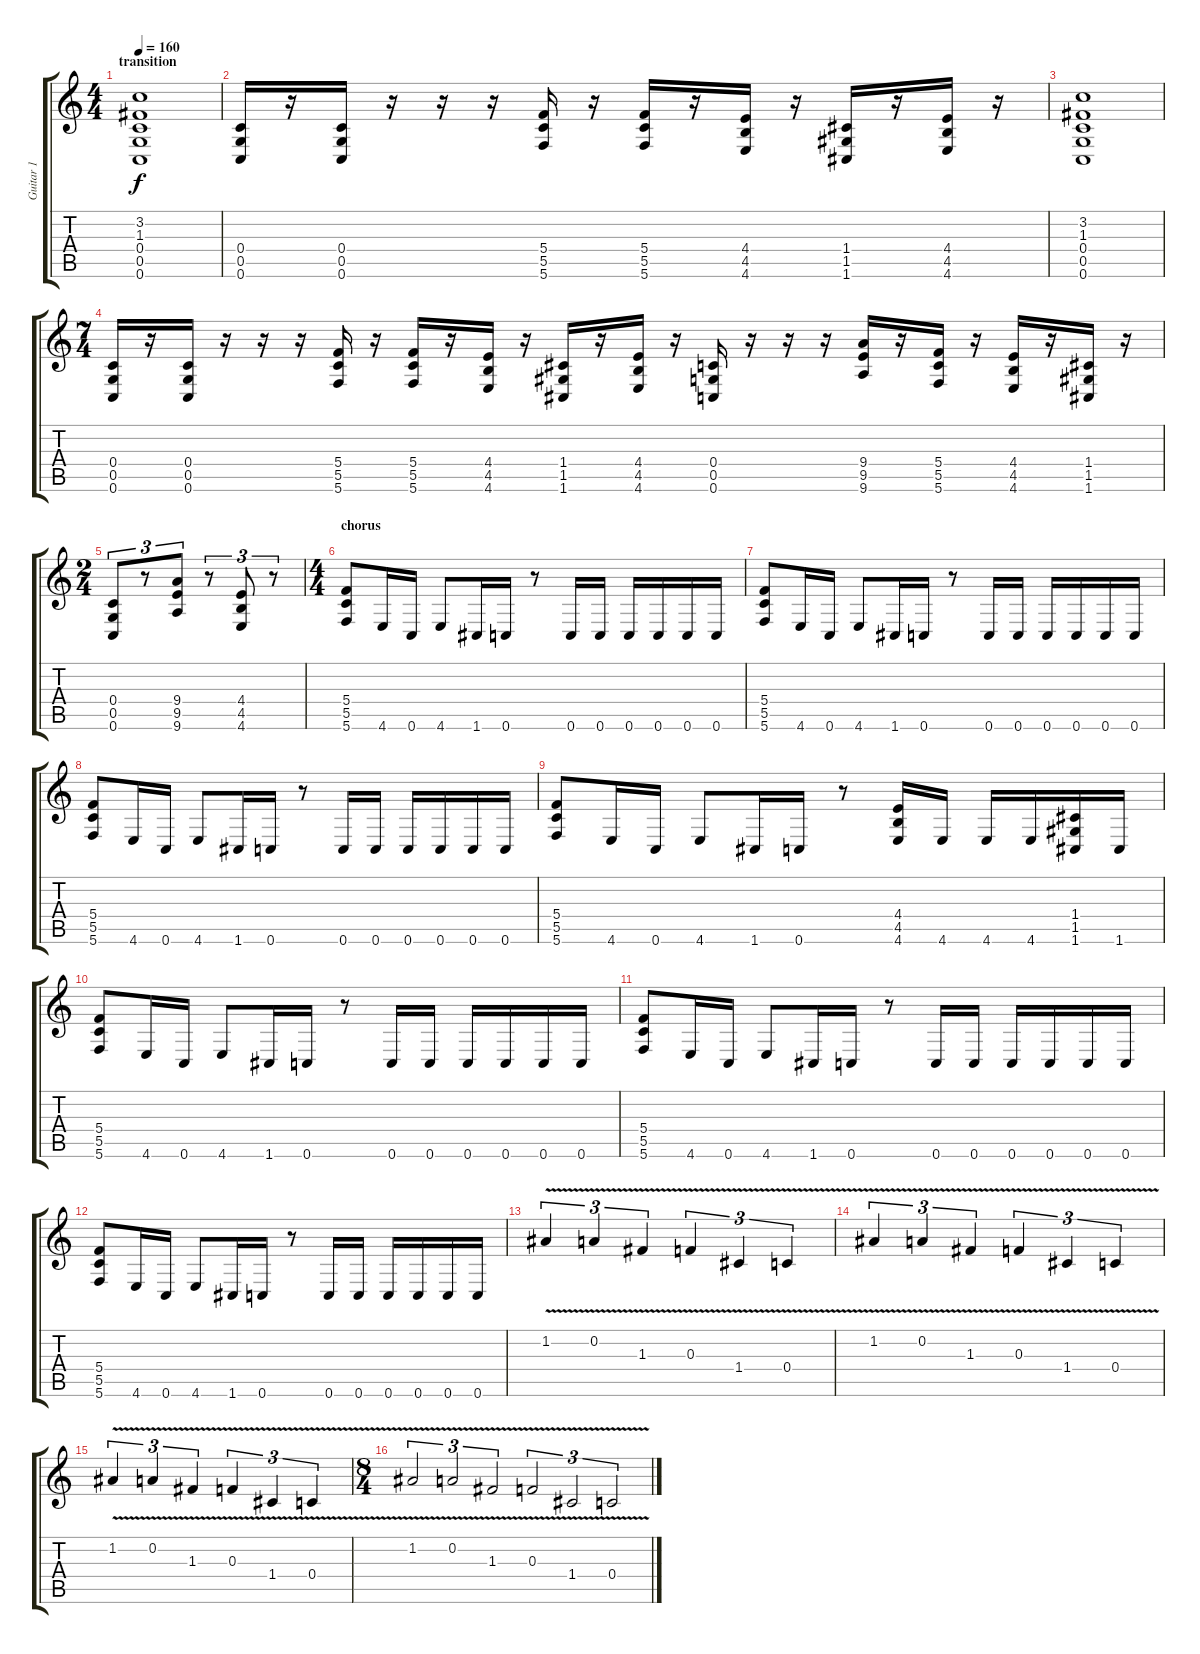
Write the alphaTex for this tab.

\track ("Guitar 1" "Guitar 1") {instrument distortionguitar}
\staff {score tabs}
\tuning (D4 A3 F3 C3 G2 C2) {hide}
\ts (4 4)
\section ("" "transition")
\tempo 160
\clef g2
\ks c
(3.2 1.3 0.4 0.5 0.6).1{dy f} |
(0.4 0.5 0.6).16 r.16 (0.4 0.5 0.6).16 r.16 r.16 r.16 (5.4 5.5 5.6).16 r.16 (5.4 5.5 5.6).16 r.16 (4.4 4.5 4.6).16 r.16 (1.4 1.5 1.6).16 r.16 (4.4 4.5 4.6).16 r.16 |
(3.2 1.3 0.4 0.5 0.6).1 |
\ts (7 4)
(0.4 0.5 0.6).16 r.16 (0.4 0.5 0.6).16 r.16 r.16 r.16 (5.4 5.5 5.6).16 r.16 (5.4 5.5 5.6).16 r.16 (4.4 4.5 4.6).16 r.16 (1.4 1.5 1.6).16 r.16 (4.4 4.5 4.6).16 r.16 (0.4 0.5 0.6).16 r.16 r.16 r.16 (9.4 9.5 9.6).16 r.16 (5.4 5.5 5.6).16 r.16 (4.4 4.5 4.6).16 r.16 (1.4 1.5 1.6).16 r.16 |
\ts (2 4)
(0.4 0.5 0.6).8{tu (3 2)} r.8{tu (3 2)} (9.4 9.5 9.6).8{tu (3 2)} r.8{tu (3 2)} (4.4 4.5 4.6).8{tu (3 2)} r.8{tu (3 2)} |
\ts (4 4)
\section ("" "chorus")
(5.4 5.5 5.6).8{volume 13 balance 15 instrument distortionguitar} 4.6.16 0.6.16 4.6.8 1.6.16 0.6.16 r.8 0.6.16 0.6.16 0.6.16 0.6.16 0.6.16 0.6.16 |
(5.4 5.5 5.6).8 4.6.16 0.6.16 4.6.8 1.6.16 0.6.16 r.8 0.6.16 0.6.16 0.6.16 0.6.16 0.6.16 0.6.16 |
(5.4 5.5 5.6).8 4.6.16 0.6.16 4.6.8 1.6.16 0.6.16 r.8 0.6.16 0.6.16 0.6.16 0.6.16 0.6.16 0.6.16 |
(5.4 5.5 5.6).8 4.6.16 0.6.16 4.6.8 1.6.16 0.6.16 r.8 (4.4 4.5 4.6).16 4.6.16 4.6.16 4.6.16 (1.4 1.5 1.6).16 1.6.16 |
(5.4 5.5 5.6).8{volume 13 balance 15 instrument distortionguitar} 4.6.16 0.6.16 4.6.8 1.6.16 0.6.16 r.8 0.6.16 0.6.16 0.6.16 0.6.16 0.6.16 0.6.16 |
(5.4 5.5 5.6).8 4.6.16 0.6.16 4.6.8 1.6.16 0.6.16 r.8 0.6.16 0.6.16 0.6.16 0.6.16 0.6.16 0.6.16 |
(5.4 5.5 5.6).8 4.6.16 0.6.16 4.6.8 1.6.16 0.6.16 r.8 0.6.16 0.6.16 0.6.16 0.6.16 0.6.16 0.6.16 |
1.2{v}.4{tu (3 2)} 0.2{v}.4{tu (3 2)} 1.3{v}.4{tu (3 2)} 0.3{v}.4{tu (3 2)} 1.4{v}.4{tu (3 2)} 0.4{v}.4{tu (3 2)} |
1.2{v}.4{tu (3 2)} 0.2{v}.4{tu (3 2)} 1.3{v}.4{tu (3 2)} 0.3{v}.4{tu (3 2)} 1.4{v}.4{tu (3 2)} 0.4{v}.4{tu (3 2)} |
1.2{v}.4{tu (3 2)} 0.2{v}.4{tu (3 2)} 1.3{v}.4{tu (3 2)} 0.3{v}.4{tu (3 2)} 1.4{v}.4{tu (3 2)} 0.4{v}.4{tu (3 2)} |
\ts (8 4)
1.2{v}.2{tu (3 2)} 0.2{v}.2{tu (3 2)} 1.3{v}.2{tu (3 2)} 0.3{v}.2{tu (3 2)} 1.4{v}.2{tu (3 2)} 0.4{v}.2{tu (3 2)}
